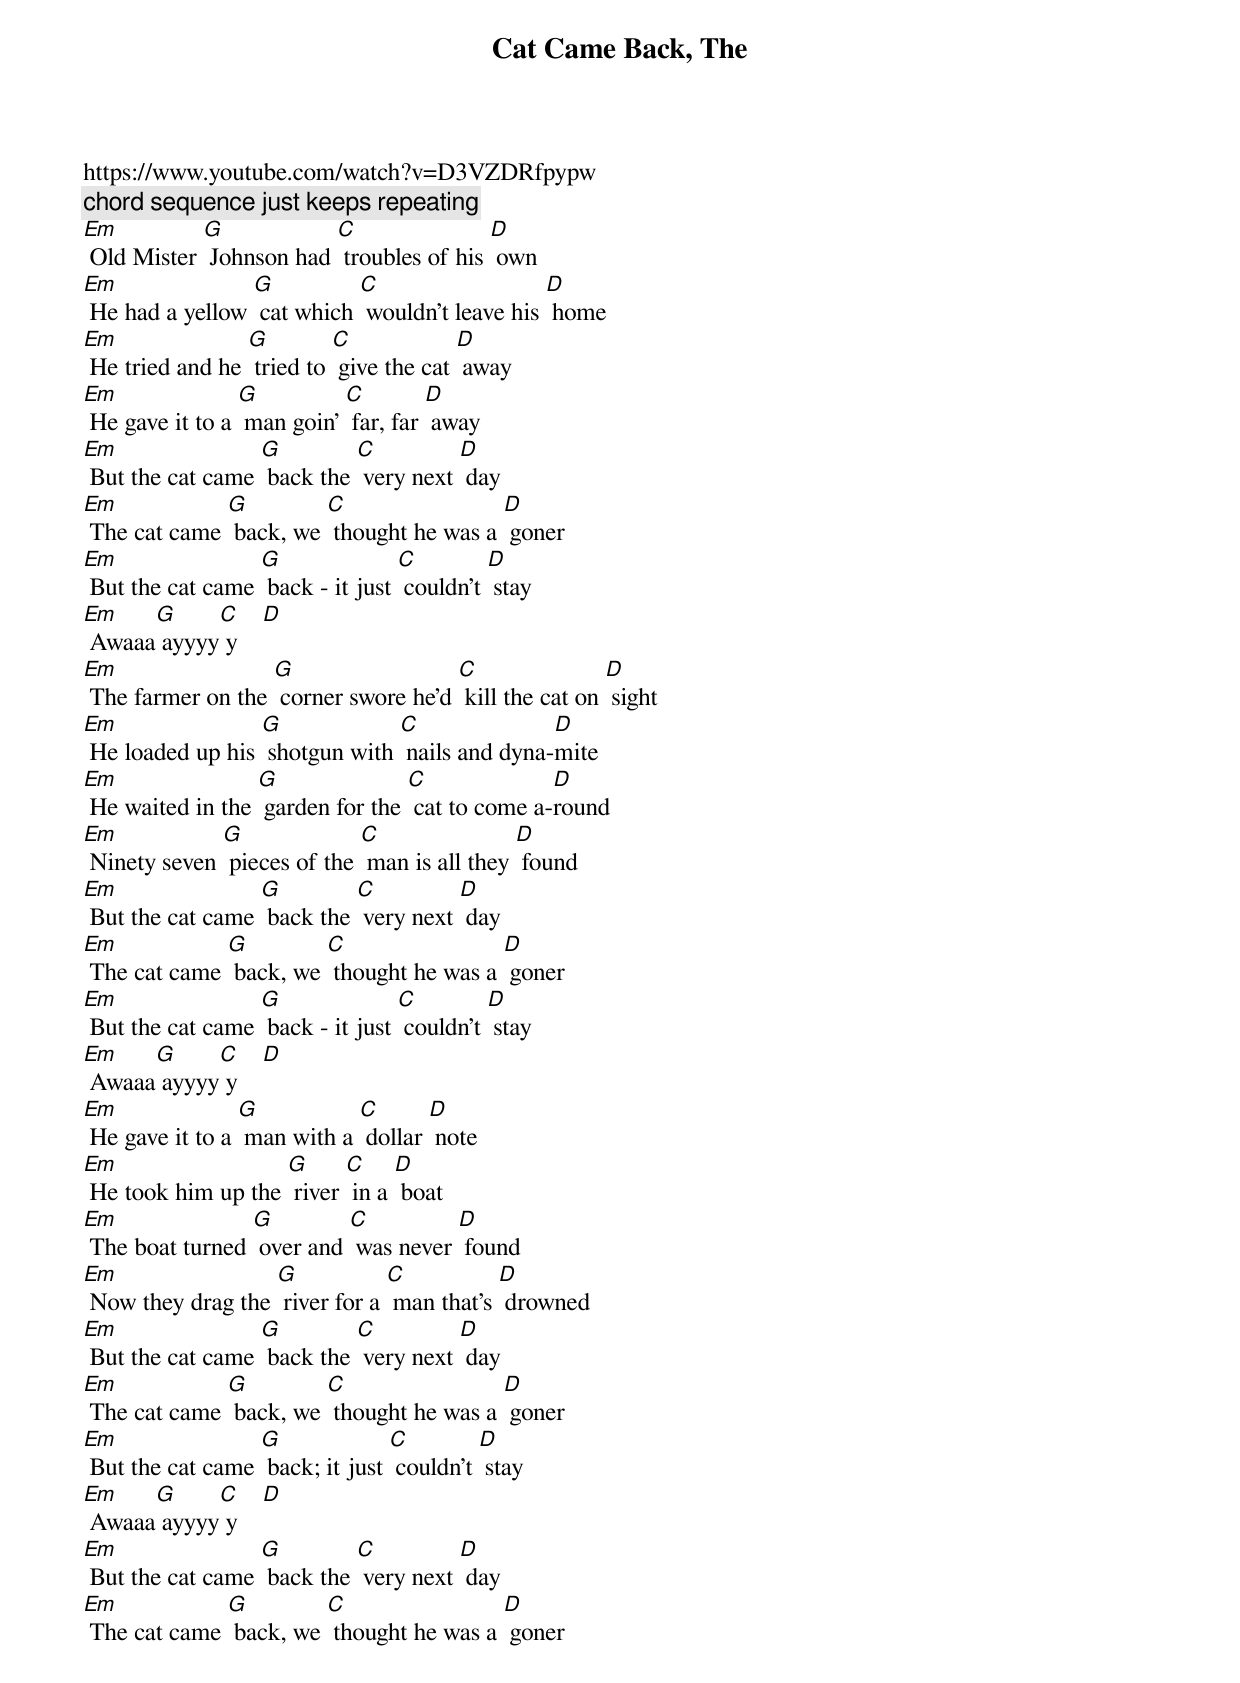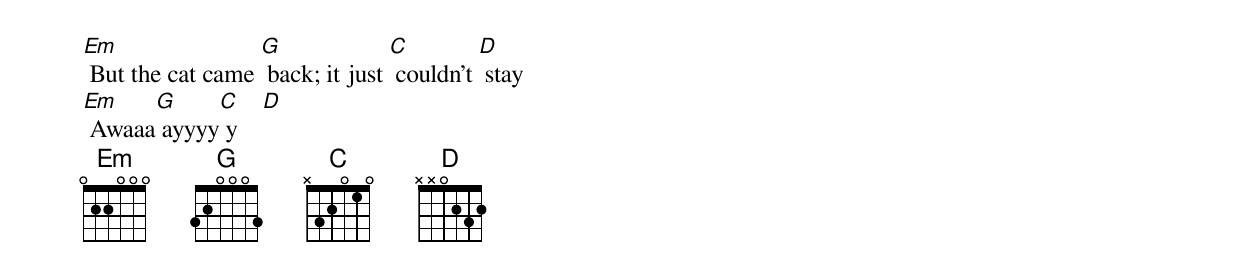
{t: Cat Came Back, The}
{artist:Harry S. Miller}
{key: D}
https://www.youtube.com/watch?v=D3VZDRfpypw
{c: chord sequence just keeps repeating}
[Em] Old Mister [G] Johnson had [C] troubles of his [D] own
[Em] He had a yellow [G] cat which [C] wouldn't leave his [D] home
[Em] He tried and he [G] tried to [C] give the cat [D] away
[Em] He gave it to a [G] man goin' [C] far, far [D] away
{c: }
[Em] But the cat came [G] back the [C] very next [D] day
[Em] The cat came [G] back, we [C] thought he was a [D] goner
[Em] But the cat came [G] back - it just [C] couldn't [D] stay
[Em] Awaaa[G] ayyyy[C] y    [D]
{c: }
[Em] The farmer on the [G] corner swore he'd [C] kill the cat on [D] sight
[Em] He loaded up his [G] shotgun with [C] nails and dyna-[D]mite
[Em] He waited in the [G] garden for the [C] cat to come a-[D]round
[Em] Ninety seven [G] pieces of the [C] man is all they [D] found
{c: }
[Em] But the cat came [G] back the [C] very next [D] day
[Em] The cat came [G] back, we [C] thought he was a [D] goner
[Em] But the cat came [G] back - it just [C] couldn't [D] stay
[Em] Awaaa[G] ayyyy[C] y    [D]
{c: }
[Em] He gave it to a [G] man with a [C] dollar [D] note
[Em] He took him up the [G] river [C] in a [D] boat
[Em] The boat turned [G] over and [C] was never [D] found
[Em] Now they drag the [G] river for a [C] man that's [D] drowned
{c: }
[Em] But the cat came [G] back the [C] very next [D] day
[Em] The cat came [G] back, we [C] thought he was a [D] goner
[Em] But the cat came [G] back; it just [C] couldn't [D] stay
[Em] Awaaa[G] ayyyy[C] y    [D]
{c: }
[Em] But the cat came [G] back the [C] very next [D] day
[Em] The cat came [G] back, we [C] thought he was a [D] goner
[Em] But the cat came [G] back; it just [C] couldn't [D] stay
[Em] Awaaa[G] ayyyy[C] y    [D]
